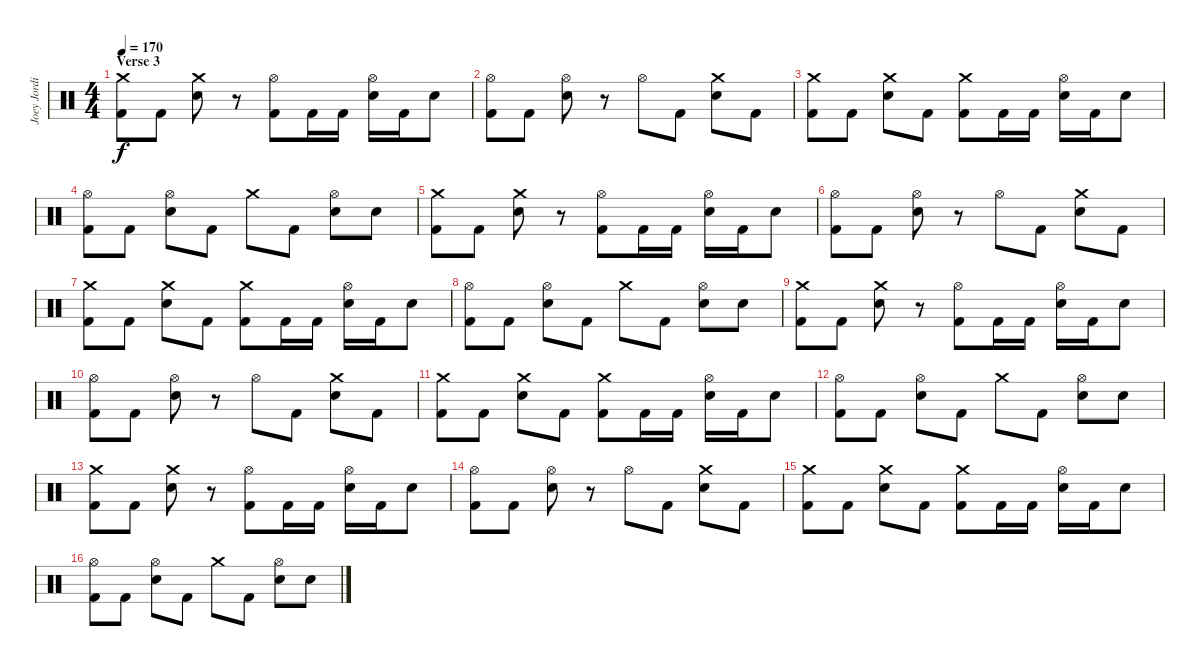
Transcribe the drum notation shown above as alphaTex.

\track ("Joey Jordinson" "Joey Jordi") {instrument percussion}
\staff {score}
\articulation defaults
\ts (4 4)
\section ("" "Verse 3")
\tempo 170
\clef neutral
\ks c
("Crash medium (hit)" "Kick (hit) 2").8{dy f} "Kick (hit) 2".8 ("Crash medium (hit)" "Snare (hit) 2").8 r.8 ("Hi-Hat (open)" "Kick (hit) 2").8 "Kick (hit) 2".16 "Kick (hit) 2".16 ("Hi-Hat (open)" "Snare (hit) 2").16 "Kick (hit) 2".16 "Snare (hit) 2".8 |
("Hi-Hat (open)" "Kick (hit) 2").8 "Kick (hit) 2".8 ("Hi-Hat (open)" "Snare (hit) 2").8 r.8 "Hi-Hat (open)".8 "Kick (hit) 2".8 ("Crash medium (hit)" "Snare (hit) 2").8 "Kick (hit) 2".8 |
("Crash medium (hit)" "Kick (hit) 2").8 "Kick (hit) 2".8 ("Crash medium (hit)" "Snare (hit) 2").8 "Kick (hit) 2".8 ("Crash medium (hit)" "Kick (hit) 2").8 "Kick (hit) 2".16 "Kick (hit) 2".16 ("Hi-Hat (open)" "Snare (hit) 2").16 "Kick (hit) 2".16 "Snare (hit) 2".8 |
("Hi-Hat (open)" "Kick (hit) 2").8 "Kick (hit) 2".8 ("Hi-Hat (open)" "Snare (hit) 2").8 "Kick (hit) 2".8 "Crash medium (hit)".8 "Kick (hit) 2".8 ("Hi-Hat (open)" "Snare (hit) 2").8 "Snare (hit) 2".8 |
("Crash medium (hit)" "Kick (hit) 2").8 "Kick (hit) 2".8 ("Crash medium (hit)" "Snare (hit) 2").8 r.8 ("Hi-Hat (open)" "Kick (hit) 2").8 "Kick (hit) 2".16 "Kick (hit) 2".16 ("Hi-Hat (open)" "Snare (hit) 2").16 "Kick (hit) 2".16 "Snare (hit) 2".8 |
("Hi-Hat (open)" "Kick (hit) 2").8 "Kick (hit) 2".8 ("Hi-Hat (open)" "Snare (hit) 2").8 r.8 "Hi-Hat (open)".8 "Kick (hit) 2".8 ("Crash medium (hit)" "Snare (hit) 2").8 "Kick (hit) 2".8 |
("Crash medium (hit)" "Kick (hit) 2").8 "Kick (hit) 2".8 ("Crash medium (hit)" "Snare (hit) 2").8 "Kick (hit) 2".8 ("Crash medium (hit)" "Kick (hit) 2").8 "Kick (hit) 2".16 "Kick (hit) 2".16 ("Hi-Hat (open)" "Snare (hit) 2").16 "Kick (hit) 2".16 "Snare (hit) 2".8 |
("Hi-Hat (open)" "Kick (hit) 2").8 "Kick (hit) 2".8 ("Hi-Hat (open)" "Snare (hit) 2").8 "Kick (hit) 2".8 "Crash medium (hit)".8 "Kick (hit) 2".8 ("Hi-Hat (open)" "Snare (hit) 2").8 "Snare (hit) 2".8 |
("Crash medium (hit)" "Kick (hit) 2").8 "Kick (hit) 2".8 ("Crash medium (hit)" "Snare (hit) 2").8 r.8 ("Hi-Hat (open)" "Kick (hit) 2").8 "Kick (hit) 2".16 "Kick (hit) 2".16 ("Hi-Hat (open)" "Snare (hit) 2").16 "Kick (hit) 2".16 "Snare (hit) 2".8 |
("Hi-Hat (open)" "Kick (hit) 2").8 "Kick (hit) 2".8 ("Hi-Hat (open)" "Snare (hit) 2").8 r.8 "Hi-Hat (open)".8 "Kick (hit) 2".8 ("Crash medium (hit)" "Snare (hit) 2").8 "Kick (hit) 2".8 |
("Crash medium (hit)" "Kick (hit) 2").8 "Kick (hit) 2".8 ("Crash medium (hit)" "Snare (hit) 2").8 "Kick (hit) 2".8 ("Crash medium (hit)" "Kick (hit) 2").8 "Kick (hit) 2".16 "Kick (hit) 2".16 ("Hi-Hat (open)" "Snare (hit) 2").16 "Kick (hit) 2".16 "Snare (hit) 2".8 |
("Hi-Hat (open)" "Kick (hit) 2").8 "Kick (hit) 2".8 ("Hi-Hat (open)" "Snare (hit) 2").8 "Kick (hit) 2".8 "Crash medium (hit)".8 "Kick (hit) 2".8 ("Hi-Hat (open)" "Snare (hit) 2").8 "Snare (hit) 2".8 |
("Crash medium (hit)" "Kick (hit) 2").8 "Kick (hit) 2".8 ("Crash medium (hit)" "Snare (hit) 2").8 r.8 ("Hi-Hat (open)" "Kick (hit) 2").8 "Kick (hit) 2".16 "Kick (hit) 2".16 ("Hi-Hat (open)" "Snare (hit) 2").16 "Kick (hit) 2".16 "Snare (hit) 2".8 |
("Hi-Hat (open)" "Kick (hit) 2").8 "Kick (hit) 2".8 ("Hi-Hat (open)" "Snare (hit) 2").8 r.8 "Hi-Hat (open)".8 "Kick (hit) 2".8 ("Crash medium (hit)" "Snare (hit) 2").8 "Kick (hit) 2".8 |
("Crash medium (hit)" "Kick (hit) 2").8 "Kick (hit) 2".8 ("Crash medium (hit)" "Snare (hit) 2").8 "Kick (hit) 2".8 ("Crash medium (hit)" "Kick (hit) 2").8 "Kick (hit) 2".16 "Kick (hit) 2".16 ("Hi-Hat (open)" "Snare (hit) 2").16 "Kick (hit) 2".16 "Snare (hit) 2".8 |
("Hi-Hat (open)" "Kick (hit) 2").8 "Kick (hit) 2".8 ("Hi-Hat (open)" "Snare (hit) 2").8 "Kick (hit) 2".8 "Crash medium (hit)".8 "Kick (hit) 2".8 ("Hi-Hat (open)" "Snare (hit) 2").8 "Snare (hit) 2".8
